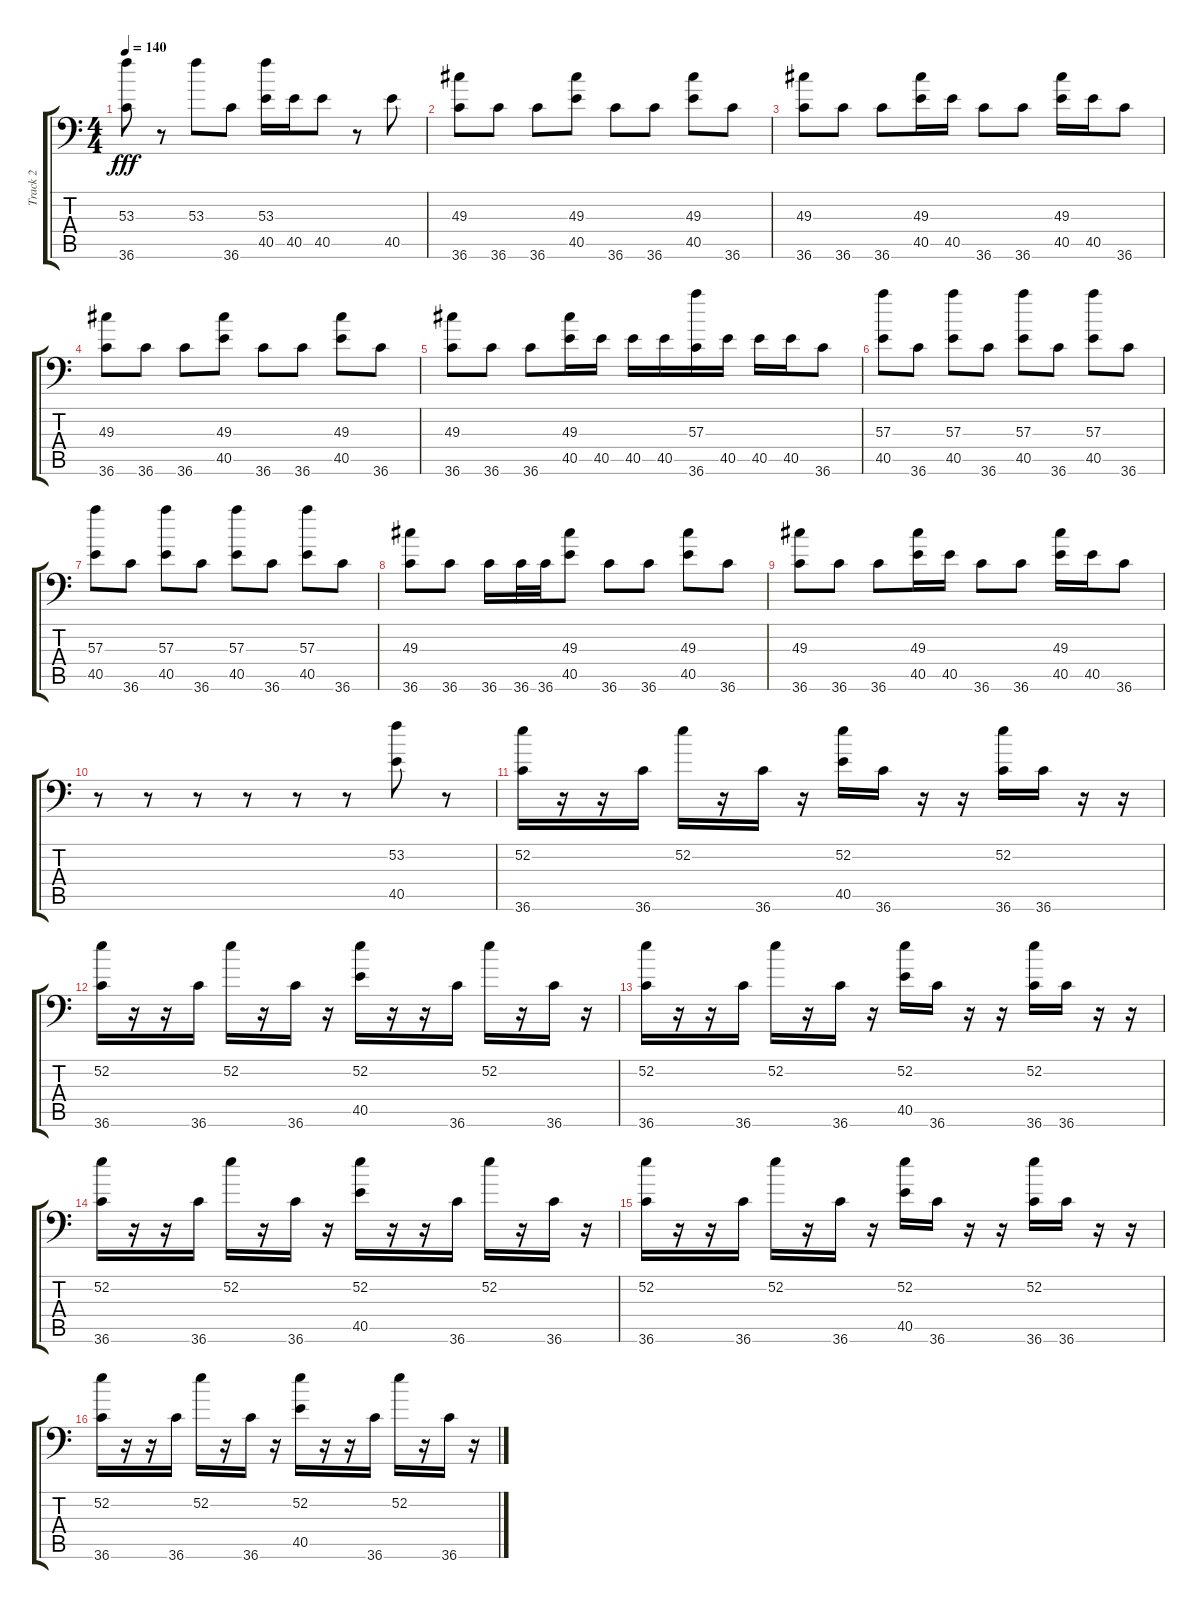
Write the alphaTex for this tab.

\track ("Track 2" "Track 2") {instrument acousticgrandpiano}
\staff {score tabs}
\tuning (C-1 C-1 C-1 C-1 C-1 C-1) {hide}
\ts (4 4)
\tempo 140
\clef f4
\ks c
(53.3 36.6).8{dy fff} r.8 53.3.8 36.6.8 (53.3 40.5).16 40.5.16 40.5.8 r.8 40.5.8 |
(49.3 36.6).8 36.6.8 36.6.8 (49.3 40.5).8 36.6.8 36.6.8 (49.3 40.5).8 36.6.8 |
(49.3 36.6).8 36.6.8 36.6.8 (49.3 40.5).16 40.5.16 36.6.8 36.6.8 (49.3 40.5).16 40.5.16 36.6.8 |
(49.3 36.6).8 36.6.8 36.6.8 (49.3 40.5).8 36.6.8 36.6.8 (49.3 40.5).8 36.6.8 |
(49.3 36.6).8 36.6.8 36.6.8 (49.3 40.5).16 40.5.16 40.5.16 40.5.16 (57.3 36.6).16 40.5.16 40.5.16 40.5.16 36.6.8 |
(57.3 40.5).8 36.6.8 (57.3 40.5).8 36.6.8 (57.3 40.5).8 36.6.8 (57.3 40.5).8 36.6.8 |
(57.3 40.5).8 36.6.8 (57.3 40.5).8 36.6.8 (57.3 40.5).8 36.6.8 (57.3 40.5).8 36.6.8 |
(49.3 36.6).8 36.6.8 36.6.16 36.6.32 36.6.32 (49.3 40.5).8 36.6.8 36.6.8 (49.3 40.5).8 36.6.8 |
(49.3 36.6).8 36.6.8 36.6.8 (49.3 40.5).16 40.5.16 36.6.8 36.6.8 (49.3 40.5).16 40.5.16 36.6.8 |
r.8 r.8 r.8 r.8 r.8 r.8 (53.2 40.5).8 r.8 |
(52.2 36.6).16 r.16 r.16 36.6.16 52.2.16 r.16 36.6.16 r.16 (52.2 40.5).16 36.6.16 r.16 r.16 (52.2 36.6).16 36.6.16 r.16 r.16 |
(52.2 36.6).16 r.16 r.16 36.6.16 52.2.16 r.16 36.6.16 r.16 (52.2 40.5).16 r.16 r.16 36.6.16 52.2.16 r.16 36.6.16 r.16 |
(52.2 36.6).16 r.16 r.16 36.6.16 52.2.16 r.16 36.6.16 r.16 (52.2 40.5).16 36.6.16 r.16 r.16 (52.2 36.6).16 36.6.16 r.16 r.16 |
(52.2 36.6).16 r.16 r.16 36.6.16 52.2.16 r.16 36.6.16 r.16 (52.2 40.5).16 r.16 r.16 36.6.16 52.2.16 r.16 36.6.16 r.16 |
(52.2 36.6).16 r.16 r.16 36.6.16 52.2.16 r.16 36.6.16 r.16 (52.2 40.5).16 36.6.16 r.16 r.16 (52.2 36.6).16 36.6.16 r.16 r.16 |
(52.2 36.6).16 r.16 r.16 36.6.16 52.2.16 r.16 36.6.16 r.16 (52.2 40.5).16 r.16 r.16 36.6.16 52.2.16 r.16 36.6.16 r.16
